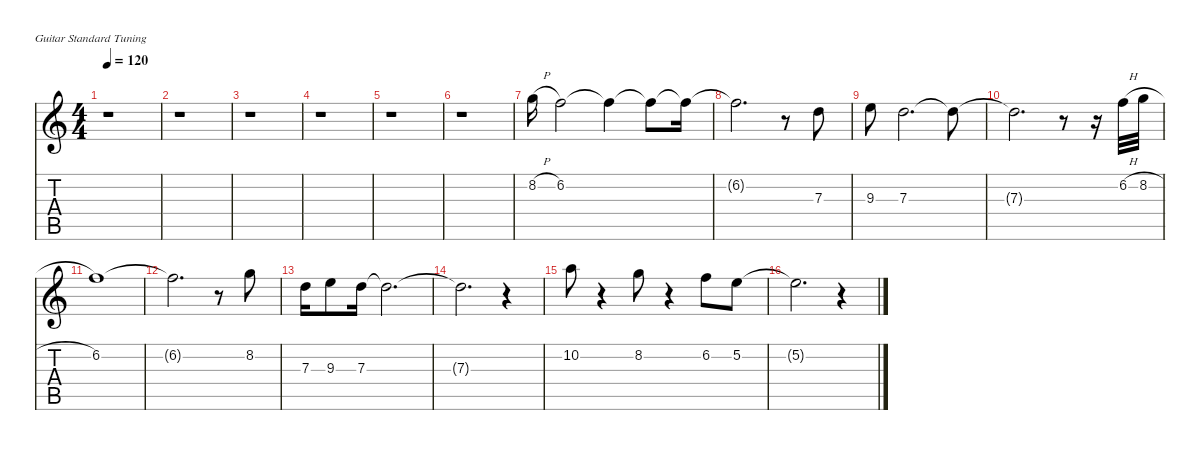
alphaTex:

\defaultSystemsLayout 4
\hideDynamics
\bracketExtendMode nobrackets
\singleTrackTrackNamePolicy hidden
\multiTrackTrackNamePolicy hidden
\firstSystemTrackNameMode fullname
\firstSystemTrackNameOrientation horizontal
\otherSystemsTrackNameOrientation horizontal
\track ("Gtr 1" "dist.guit.") {instrument distortionguitar}
\staff {score tabs}
\tuning (E4 B3 G3 D3 A2 E2)
\ts (4 4)
\tempo 120
\clef g2
\ks c
r.1{dy f instrument distortionguitar beam Down} |
r.1{beam Down} |
r.1{beam Down} |
r.1{beam Down} |
r.1{beam Down} |
r.1{beam Down} |
8.2{h}.16{beam Down} 6.2.2{beam Down} 6.2{t}.4{beam Down} 6.2{t}.8{beam Down} 6.2{t}.16{beam Down} |
6.2{t}.2{d beam Down} r.8{beam Down} 7.3.8{beam Down} |
9.3.8{beam Down} 7.3.2{d beam Down} 7.3{t}.8{beam Down} |
7.3{t}.2{d beam Down} r.8{beam Down} r.16{beam Down} 6.2{h}.32{beam Down} 8.2{h}.32{beam Down} |
6.2.1{beam Down} |
6.2{t}.2{d beam Down} r.8{beam Down} 8.2.8{beam Down} |
7.3.16{beam Down} 9.3.8{beam Down} 7.3.16{beam Down} 7.3{t}.2{d beam Down} |
7.3{t}.2{d beam Down} r.4{beam Down} |
10.2.8{beam Down} r.4{beam Down} 8.2.8{beam Down} r.4{beam Down} 6.2.8{beam Down} 5.2.8{beam Down} |
5.2{t}.2{d beam Down} r.4{beam Down}
